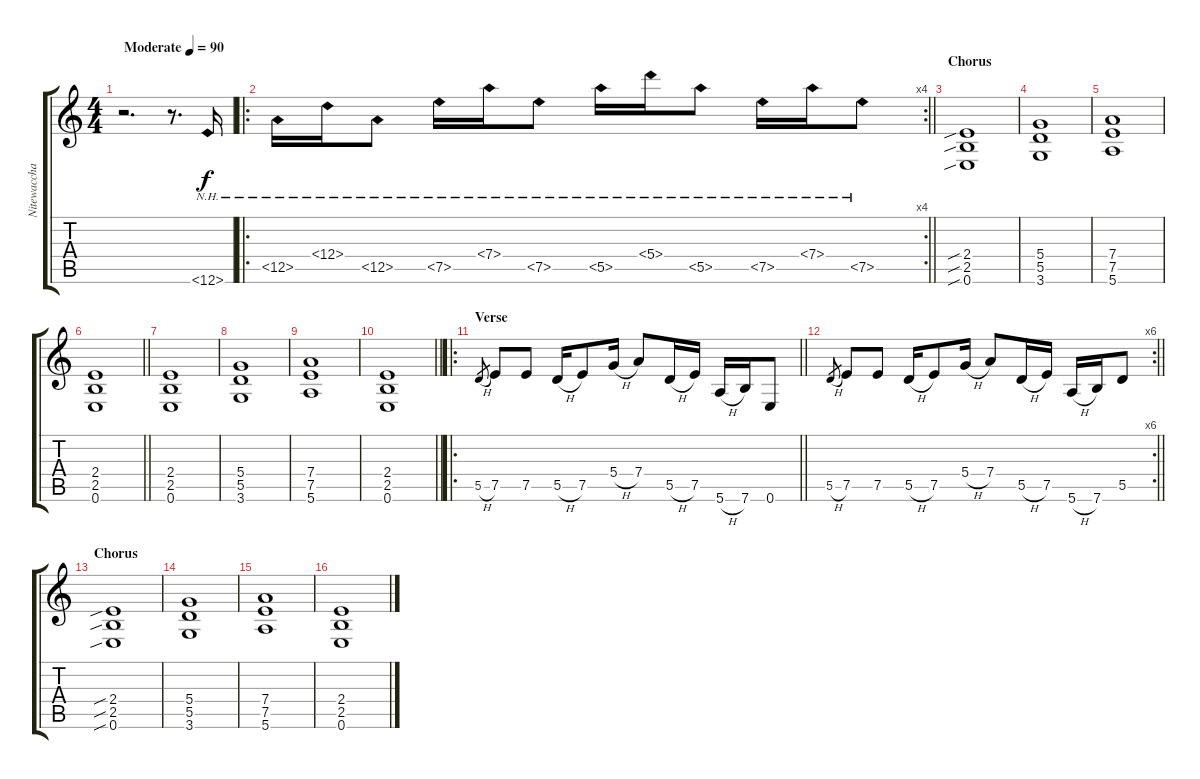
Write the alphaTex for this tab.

\track ("Nitewaccha" "Nitewaccha") {instrument overdrivenguitar}
\staff {score tabs}
\tuning (E4 B3 G3 D3 A2 E2) {hide}
\ts (4 4)
\tempo (90 "Moderate")
\clef g2
\ks c
r.2{d dy f instrument overdrivenguitar} r.8{d volume 0} 12.6{nh}.16 |
\ro
\rc 4
\barLineRight lightlight
12.5{nh}.16 12.4{nh}.16 12.5{nh}.8 7.5{nh}.16 7.4{nh}.16 7.5{nh}.8 5.5{nh}.16 5.4{nh}.16 5.5{nh}.8 7.5{nh}.16 7.4{nh}.16 7.5{nh}.8 |
\section ("" "Chorus")
(2.4{sib} 2.5{sib} 0.6{sib}).1{volume 13} |
(5.4 5.5 3.6).1 |
(7.4 7.5 5.6).1 |
\barLineRight lightlight
(2.4 2.5 0.6).1 |
(2.4 2.5 0.6).1 |
(5.4 5.5 3.6).1 |
(7.4 7.5 5.6).1 |
\barLineRight lightlight
(2.4 2.5 0.6).1 |
\ro
\section ("" "Verse")
\barLineRight lightlight
5.5{h}.8{gr} 7.5.8 7.5.8 5.5{h}.16 7.5.8 5.4{h}.16 7.4.8 5.5{h}.16 7.5.16 5.6{h}.16 7.6.16 0.6.8 |
\rc 6
\barLineRight lightlight
5.5{h}.8{gr} 7.5.8 7.5.8 5.5{h}.16 7.5.8 5.4{h}.16 7.4.8 5.5{h}.16 7.5.16 5.6{h}.16 7.6.16 5.5.8 |
\section ("" "Chorus")
(2.4{sib} 2.5{sib} 0.6{sib}).1 |
(5.4 5.5 3.6).1 |
(7.4 7.5 5.6).1 |
(2.4 2.5 0.6).1
